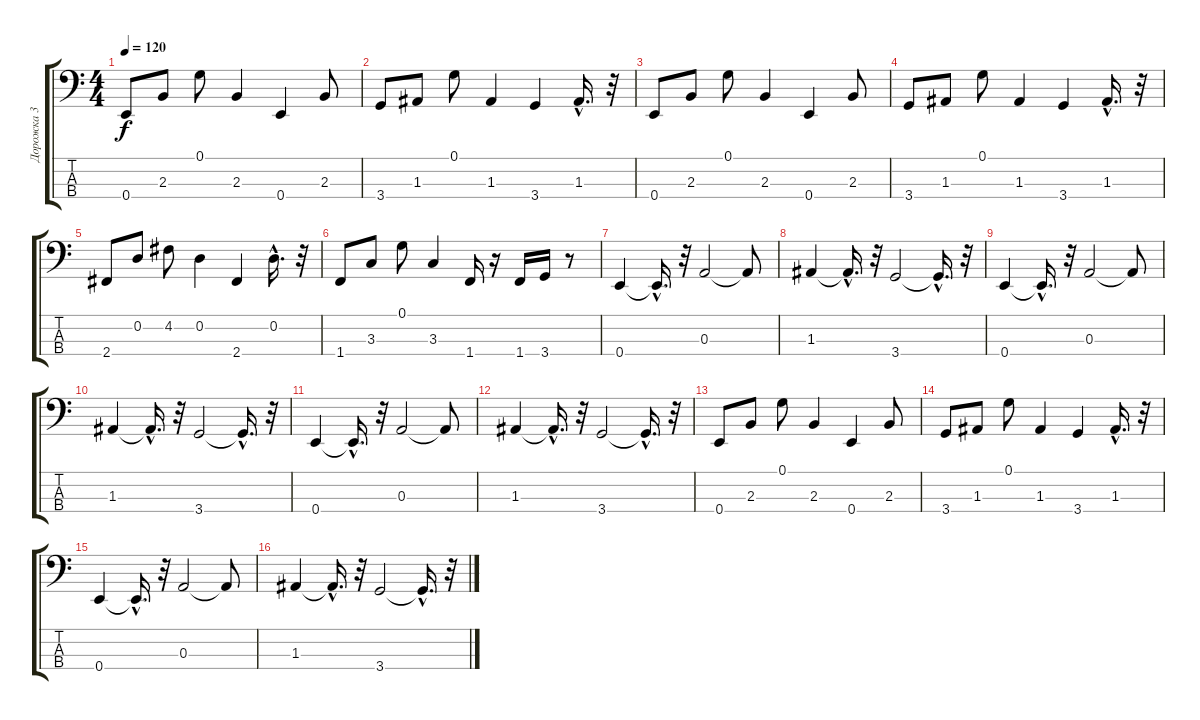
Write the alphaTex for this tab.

\track ("Дорожка 3" "Дорожка 3") {instrument electricbasspick}
\staff {score tabs}
\tuning (G2 D2 A1 E1) {hide}
\ts (4 4)
\tempo 120
\clef f4
\ks c
0.4.8{dy f} 2.3.8 0.1.8 2.3.4 0.4.4 2.3.8 |
3.4.8 1.3.8 0.1.8 1.3.4 3.4.4 1.3{hac}.16{d} r.32 |
0.4.8 2.3.8 0.1.8 2.3.4 0.4.4 2.3.8 |
3.4.8 1.3.8 0.1.8 1.3.4 3.4.4 1.3{hac}.16{d} r.32 |
2.4.8 0.2.8 4.2.8 0.2.4 2.4.4 0.2{hac}.16{d} r.32 |
1.4.8 3.3.8 0.1.8 3.3.4 1.4.16 r.16 1.4.16 3.4.16 r.8 |
0.4.4 0.4{hac t}.16{d} r.32 0.3.2 0.3{t}.8 |
1.3.4 1.3{hac t}.16{d} r.32 3.4.2 3.4{hac t}.16{d} r.32 |
0.4.4 0.4{hac t}.16{d} r.32 0.3.2 0.3{t}.8 |
1.3.4 1.3{hac t}.16{d} r.32 3.4.2 3.4{hac t}.16{d} r.32 |
0.4.4 0.4{hac t}.16{d} r.32 0.3.2 0.3{t}.8 |
1.3.4 1.3{hac t}.16{d} r.32 3.4.2 3.4{hac t}.16{d} r.32 |
0.4.8 2.3.8 0.1.8 2.3.4 0.4.4 2.3.8 |
3.4.8 1.3.8 0.1.8 1.3.4 3.4.4 1.3{hac}.16{d} r.32 |
0.4.4 0.4{hac t}.16{d} r.32 0.3.2 0.3{t}.8 |
1.3.4 1.3{hac t}.16{d} r.32 3.4.2 3.4{hac t}.16{d} r.32
